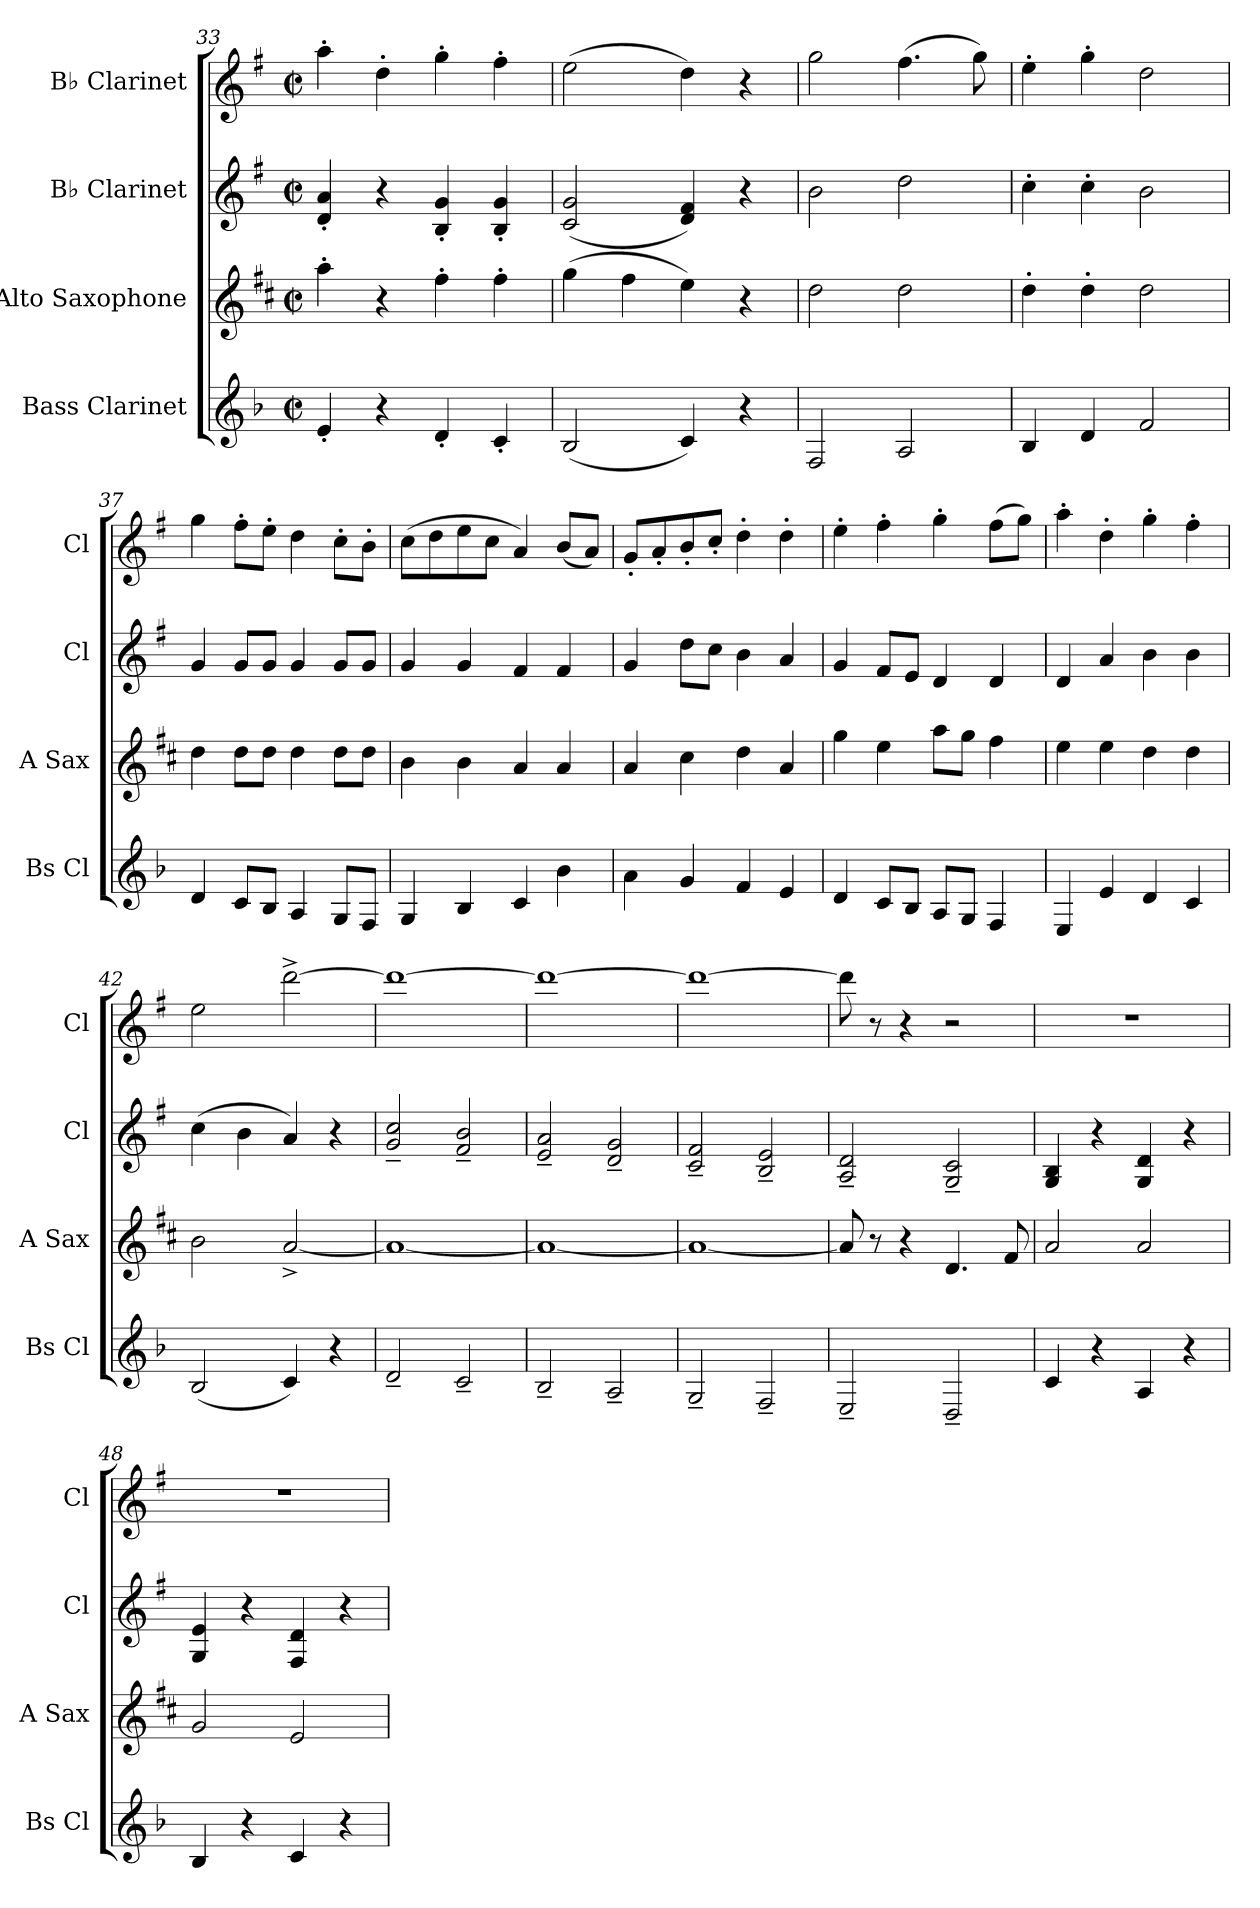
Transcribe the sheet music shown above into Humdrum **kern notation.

**kern	**kern	**kern	**kern
*part4	*part3	*part2	*part1
*staff4	*staff3	*staff2	*staff1
*I"Bass Clarinet	*I"Alto Saxophone	*I"B♭ Clarinet	*I"B♭ Clarinet
*I'Bs Cl	*I'A Sax	*I'Cl	*I'Cl
*clefG2	*clefG2	*clefG2	*clefG2
*ITrd8c14	*ITrd5c9	*ITrd1c2	*ITrd1c2
*k[b-]	*k[b-]	*k[b-]	*k[b-]
*M2/2	*M2/2	*M2/2	*M2/2
*met(c|)	*met(c|)	*met(c|)	*met(c|)
=33	=33	=33	=33
4E'/	4cc'\	4c/' 4g/'	4gg'\
4r	4r	4r	4cc'\
4D'/	4a'\	4A/' 4f/'	4ff'\
4C'/	4a'\	4A/' 4f/'	4ee'\
=34	=34	=34	=34
(2BB-/	(4b-\	(2B-/ 2f/	(2dd\
.	4a\	.	.
4C/)	4g\)	4c/ 4e/)	4cc\)
4r	4r	4r	4r
=35	=35	=35	=35
2FF/	2f\	2a\	2ff\
2AA/	2f\	2cc\	(4.ee\
.	.	.	8ff\)
=36	=36	=36	=36
4BB-/	4f'\	4b-'\	4dd'\
4D/	4f'\	4b-'\	4ff'\
2F/	2f\	2a\	2cc\
!!LO:PB:g=z
=37	=37	=37	=37
4D/	4f\	4f/	4ff\
8C/L	8f\L	8f/L	8ee'\L
8BB-/J	8f\J	8f/J	8dd'\J
4AA/	4f\	4f/	4cc\
8GG/L	8f\L	8f/L	8b-'\L
8FF/J	8f\J	8f/J	8a'\J
=38	=38	=38	=38
4GG/	4d\	4f/	(8b-\L
.	.	.	8cc\
4BB-/	4d\	4f/	8dd\
.	.	.	8b-\J
4C/	4c/	4e/	4g/)
4B-\	4c/	4e/	(8a/L
.	.	.	8g/J)
=39	=39	=39	=39
4A\	4c/	4f/	8f'/L
.	.	.	8g'/
4G/	4e\	8cc\L	8a'/
.	.	8b-\J	8b-'/J
4F/	4f\	4a\	4cc'\
4E/	4c/	4g/	4cc'\
=40	=40	=40	=40
4D/	4b-\	4f/	4dd'\
8C/L	4g\	8e/L	4ee'\
8BB-/J	.	8d/J	.
8AA/L	8cc\L	4c/	4ff'\
8GG/J	8b-\J	.	.
4FF/	4a\	4c/	(8ee\L
.	.	.	8ff\J)
=41	=41	=41	=41
4EE/	4g\	4c/	4gg'\
4E/	4g\	4g/	4cc'\
4D/	4f\	4a\	4ff'\
4C/	4f\	4a\	4ee'\
=42	=42	=42	=42
(2BB-/	2d\	(4b-\	2dd\
.	.	4a\	.
4C/)	[2c^/	4g/)	[2ccc^\
4r	.	4r	.
=43	=43	=43	=43
2D~/	1c_	2f/~ 2b-/~	1ccc_
2C~/	.	2e/~ 2a/~	.
=44	=44	=44	=44
2BB-~/	1c_	2d/~ 2g/~	1ccc_
2AA~/	.	2c/~ 2f/~	.
=45	=45	=45	=45
2GG~/	1c_	2B-/~ 2e/~	1ccc_
2FF~/	.	2A/~ 2d/~	.
=46	=46	=46	=46
2EE~/	8c/]	2G/~ 2c/~	8ccc\]
.	8r	.	8r
.	4r	.	4r
2DD~/	4.F/	2F/~ 2B-/~	2r
.	8A/	.	.
=47	=47	=47	=47
4C/	2c/	4F/ 4A/	1r
4r	.	4r	.
4AA/	2c/	4F/ 4c/	.
4r	.	4r	.
!!LO:LB:g=z
=48	=48	=48	=48
4BB-/	2B-/	4F/ 4d/	1r
4r	.	4r	.
4C/	2G/	4E/ 4c/	.
4r	.	4r	.
=	=	=	=
*-	*-	*-	*-
